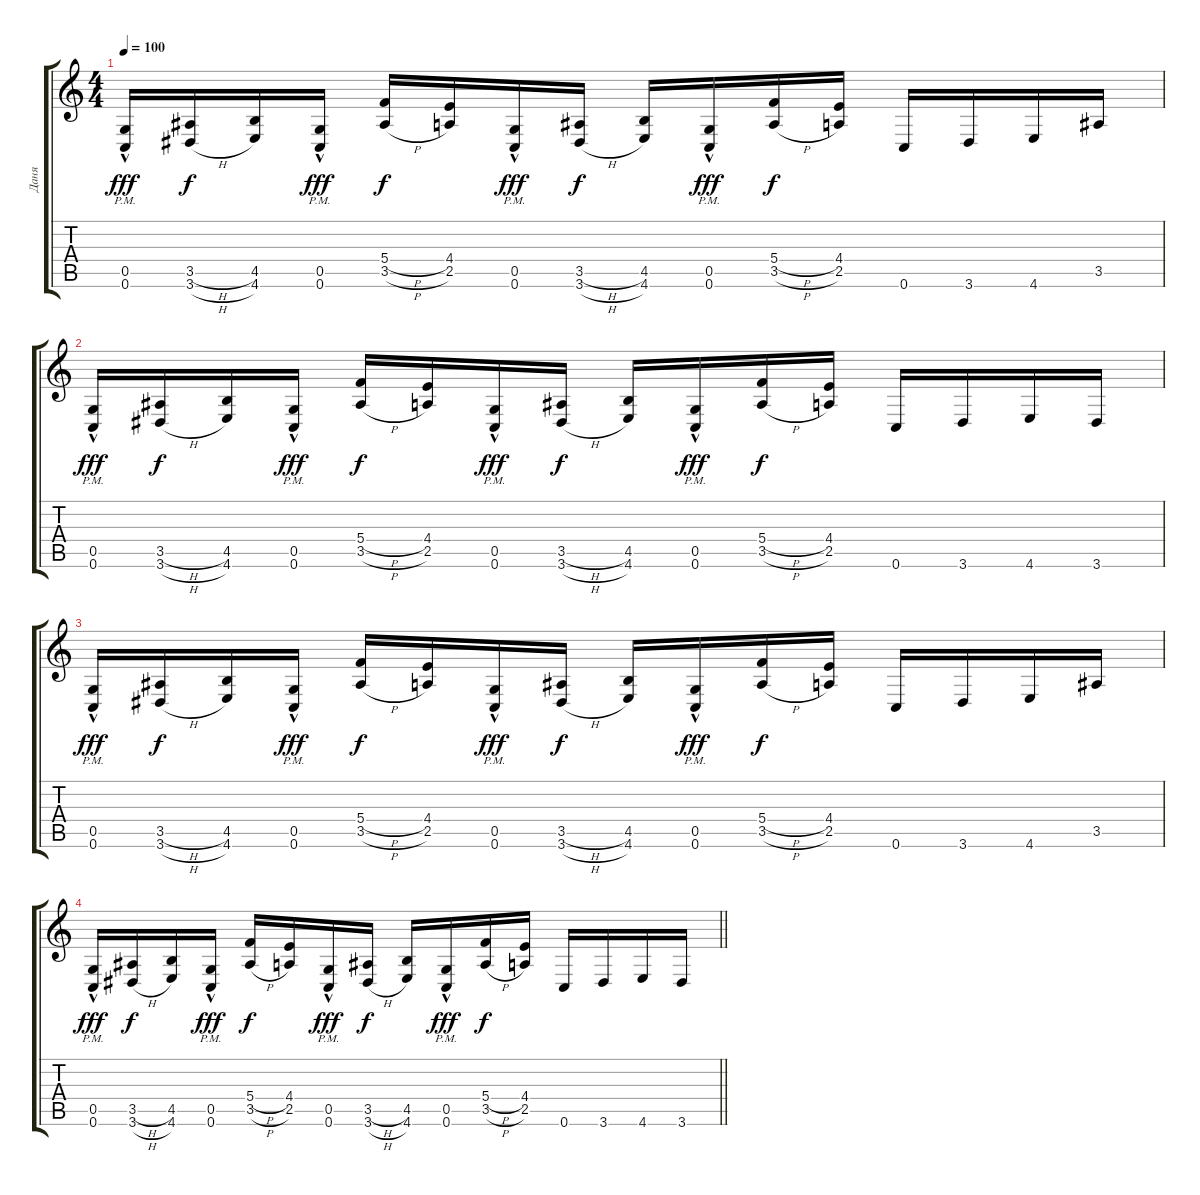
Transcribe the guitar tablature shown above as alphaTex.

\track ("Даня" "Даня") {instrument distortionguitar}
\staff {score tabs}
\tuning (D4 A3 F3 C3 G2 C2) {hide}
\ts (4 4)
\tempo 100
\clef g2
\ks c
(0.5{hac pm} 0.6{hac pm}).16{dy fff} (3.5{h} 3.6{h}).16{dy f} (4.5 4.6).16 (0.5{hac pm} 0.6{hac pm}).16{dy fff} (5.4{h} 3.5{h}).16{dy f} (4.4 2.5).16 (0.5{hac pm} 0.6{hac pm}).16{dy fff} (3.5{h} 3.6{h}).16{dy f} (4.5 4.6).16 (0.5{hac pm} 0.6{hac pm}).16{dy fff} (5.4{h} 3.5{h}).16{dy f} (4.4 2.5).16 0.6.16 3.6.16 4.6.16 3.5.16 |
(0.5{hac pm} 0.6{hac pm}).16{dy fff} (3.5{h} 3.6{h}).16{dy f} (4.5 4.6).16 (0.5{hac pm} 0.6{hac pm}).16{dy fff} (5.4{h} 3.5{h}).16{dy f} (4.4 2.5).16 (0.5{hac pm} 0.6{hac pm}).16{dy fff} (3.5{h} 3.6{h}).16{dy f} (4.5 4.6).16 (0.5{hac pm} 0.6{hac pm}).16{dy fff} (5.4{h} 3.5{h}).16{dy f} (4.4 2.5).16 0.6.16 3.6.16 4.6.16 3.6.16 |
(0.5{hac pm} 0.6{hac pm}).16{dy fff} (3.5{h} 3.6{h}).16{dy f} (4.5 4.6).16 (0.5{hac pm} 0.6{hac pm}).16{dy fff} (5.4{h} 3.5{h}).16{dy f} (4.4 2.5).16 (0.5{hac pm} 0.6{hac pm}).16{dy fff} (3.5{h} 3.6{h}).16{dy f} (4.5 4.6).16 (0.5{hac pm} 0.6{hac pm}).16{dy fff} (5.4{h} 3.5{h}).16{dy f} (4.4 2.5).16 0.6.16 3.6.16 4.6.16 3.5.16 |
\barLineRight lightlight
(0.5{hac pm} 0.6{hac pm}).16{dy fff} (3.5{h} 3.6{h}).16{dy f} (4.5 4.6).16 (0.5{hac pm} 0.6{hac pm}).16{dy fff} (5.4{h} 3.5{h}).16{dy f} (4.4 2.5).16 (0.5{hac pm} 0.6{hac pm}).16{dy fff} (3.5{h} 3.6{h}).16{dy f} (4.5 4.6).16 (0.5{hac pm} 0.6{hac pm}).16{dy fff} (5.4{h} 3.5{h}).16{dy f} (4.4 2.5).16 0.6.16 3.6.16 4.6.16 3.6.16
